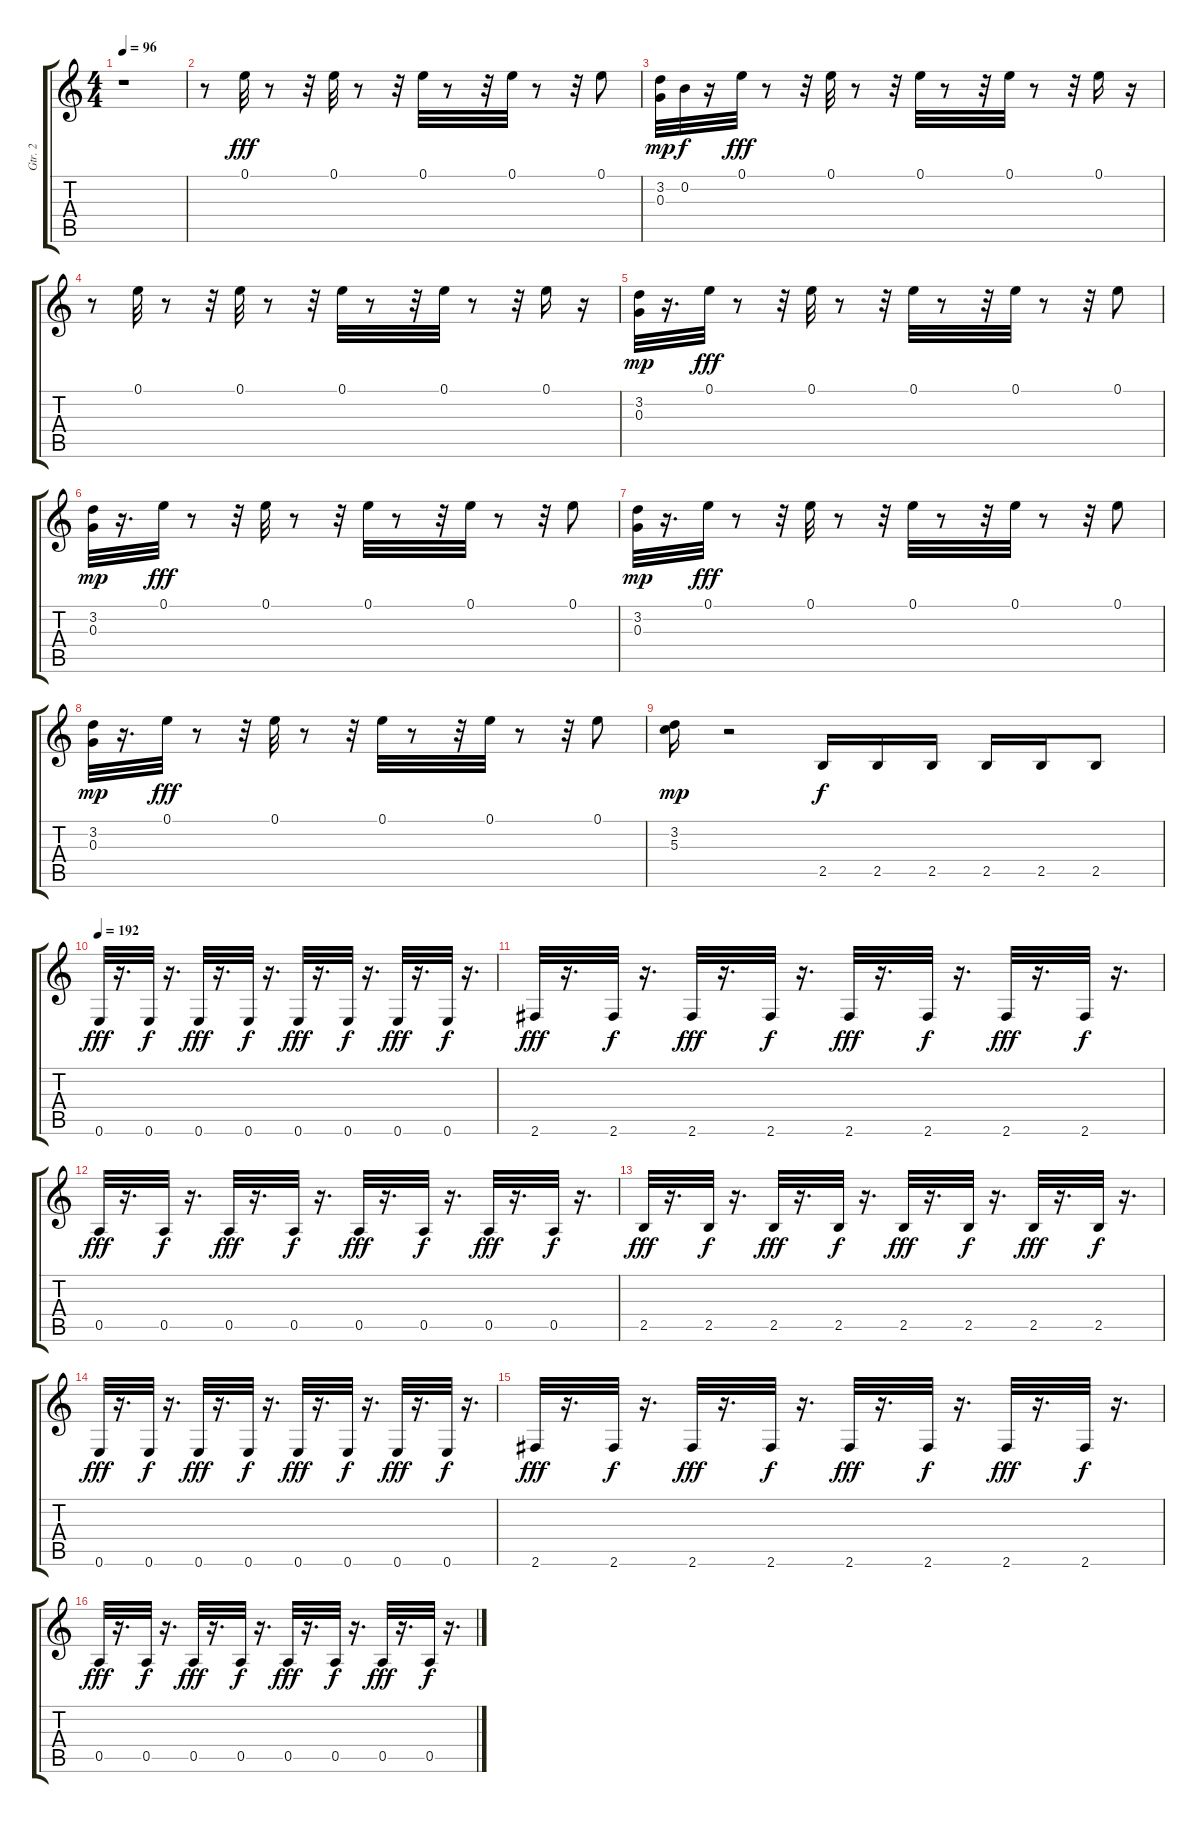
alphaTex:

\track ("Gtr. 2" "Gtr. 2") {instrument overdrivenguitar}
\staff {score tabs}
\tuning (E4 B3 G3 D3 A2 E2) {hide}
\ts (4 4)
\tempo 96
\clef g2
\ks c
r.1{dy ff} |
r.8 0.1.32{dy fff volume 9} r.8 r.32 0.1.32 r.8 r.32 0.1.32 r.8 r.32 0.1.32 r.8 r.32 0.1.8 |
(3.2 0.3).32{dy mp} 0.2.32{dy f} r.16 0.1.32{dy fff} r.8 r.32 0.1.32 r.8 r.32 0.1.32 r.8 r.32 0.1.32 r.8 r.32 0.1.16 r.16 |
r.8 0.1.32 r.8 r.32 0.1.32 r.8 r.32 0.1.32 r.8 r.32 0.1.32 r.8 r.32 0.1.16 r.16 |
(3.2 0.3).32{dy mp} r.16{d} 0.1.32{dy fff} r.8 r.32 0.1.32 r.8 r.32 0.1.32 r.8 r.32 0.1.32 r.8 r.32 0.1.8 |
(3.2 0.3).32{dy mp} r.16{d} 0.1.32{dy fff} r.8 r.32 0.1.32 r.8 r.32 0.1.32 r.8 r.32 0.1.32 r.8 r.32 0.1.8 |
(3.2 0.3).32{dy mp} r.16{d} 0.1.32{dy fff} r.8 r.32 0.1.32 r.8 r.32 0.1.32 r.8 r.32 0.1.32 r.8 r.32 0.1.8 |
(3.2 0.3).32{dy mp} r.16{d} 0.1.32{dy fff} r.8 r.32 0.1.32 r.8 r.32 0.1.32 r.8 r.32 0.1.32 r.8 r.32 0.1.8 |
(3.2 5.3).16{dy mp} r.2 2.5.16{dy f} 2.5.16 2.5.16 2.5.16 2.5.16 2.5.8 |
\tempo 192
0.6.32{dy fff volume 13 instrument distortionguitar} r.16{d} 0.6.32{dy f} r.16{d} 0.6.32{dy fff} r.16{d} 0.6.32{dy f} r.16{d} 0.6.32{dy fff} r.16{d} 0.6.32{dy f} r.16{d} 0.6.32{dy fff} r.16{d} 0.6.32{dy f} r.16{d} |
2.6.32{dy fff} r.16{d} 2.6.32{dy f} r.16{d} 2.6.32{dy fff} r.16{d} 2.6.32{dy f} r.16{d} 2.6.32{dy fff} r.16{d} 2.6.32{dy f} r.16{d} 2.6.32{dy fff} r.16{d} 2.6.32{dy f} r.16{d} |
0.5.32{dy fff} r.16{d} 0.5.32{dy f} r.16{d} 0.5.32{dy fff} r.16{d} 0.5.32{dy f} r.16{d} 0.5.32{dy fff} r.16{d} 0.5.32{dy f} r.16{d} 0.5.32{dy fff} r.16{d} 0.5.32{dy f} r.16{d} |
2.5.32{dy fff} r.16{d} 2.5.32{dy f} r.16{d} 2.5.32{dy fff} r.16{d} 2.5.32{dy f} r.16{d} 2.5.32{dy fff} r.16{d} 2.5.32{dy f} r.16{d} 2.5.32{dy fff} r.16{d} 2.5.32{dy f} r.16{d} |
0.6.32{dy fff} r.16{d} 0.6.32{dy f} r.16{d} 0.6.32{dy fff} r.16{d} 0.6.32{dy f} r.16{d} 0.6.32{dy fff} r.16{d} 0.6.32{dy f} r.16{d} 0.6.32{dy fff} r.16{d} 0.6.32{dy f} r.16{d} |
2.6.32{dy fff} r.16{d} 2.6.32{dy f} r.16{d} 2.6.32{dy fff} r.16{d} 2.6.32{dy f} r.16{d} 2.6.32{dy fff} r.16{d} 2.6.32{dy f} r.16{d} 2.6.32{dy fff} r.16{d} 2.6.32{dy f} r.16{d} |
0.5.32{dy fff} r.16{d} 0.5.32{dy f} r.16{d} 0.5.32{dy fff} r.16{d} 0.5.32{dy f} r.16{d} 0.5.32{dy fff} r.16{d} 0.5.32{dy f} r.16{d} 0.5.32{dy fff} r.16{d} 0.5.32{dy f} r.16{d}
